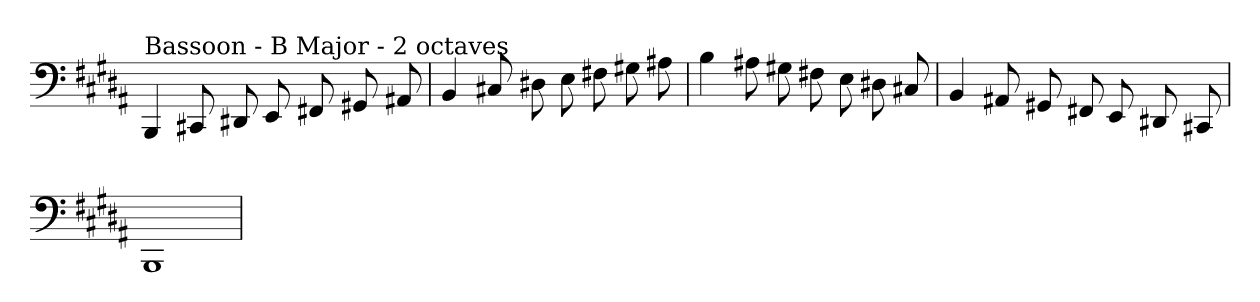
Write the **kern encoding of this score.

**kern
*part1
*staff1
*clefF4
*k[f#c#g#d#a#]
*B:
=
!LO:TX:a:t=Bassoon - B Major - 2 octaves
4BBB
8CC#X
8DD#X
8EE
8FF#X
8GG#X
8AA#X
=
4BB
8C#X
8D#X
8E
8F#X
8G#X
8A#X
=
4B
8A#X
8G#X
8F#X
8E
8D#X
8C#X
=
4BB
8AA#X
8GG#X
8FF#X
8EE
8DD#X
8CC#X
=
1BBB
=
*-
